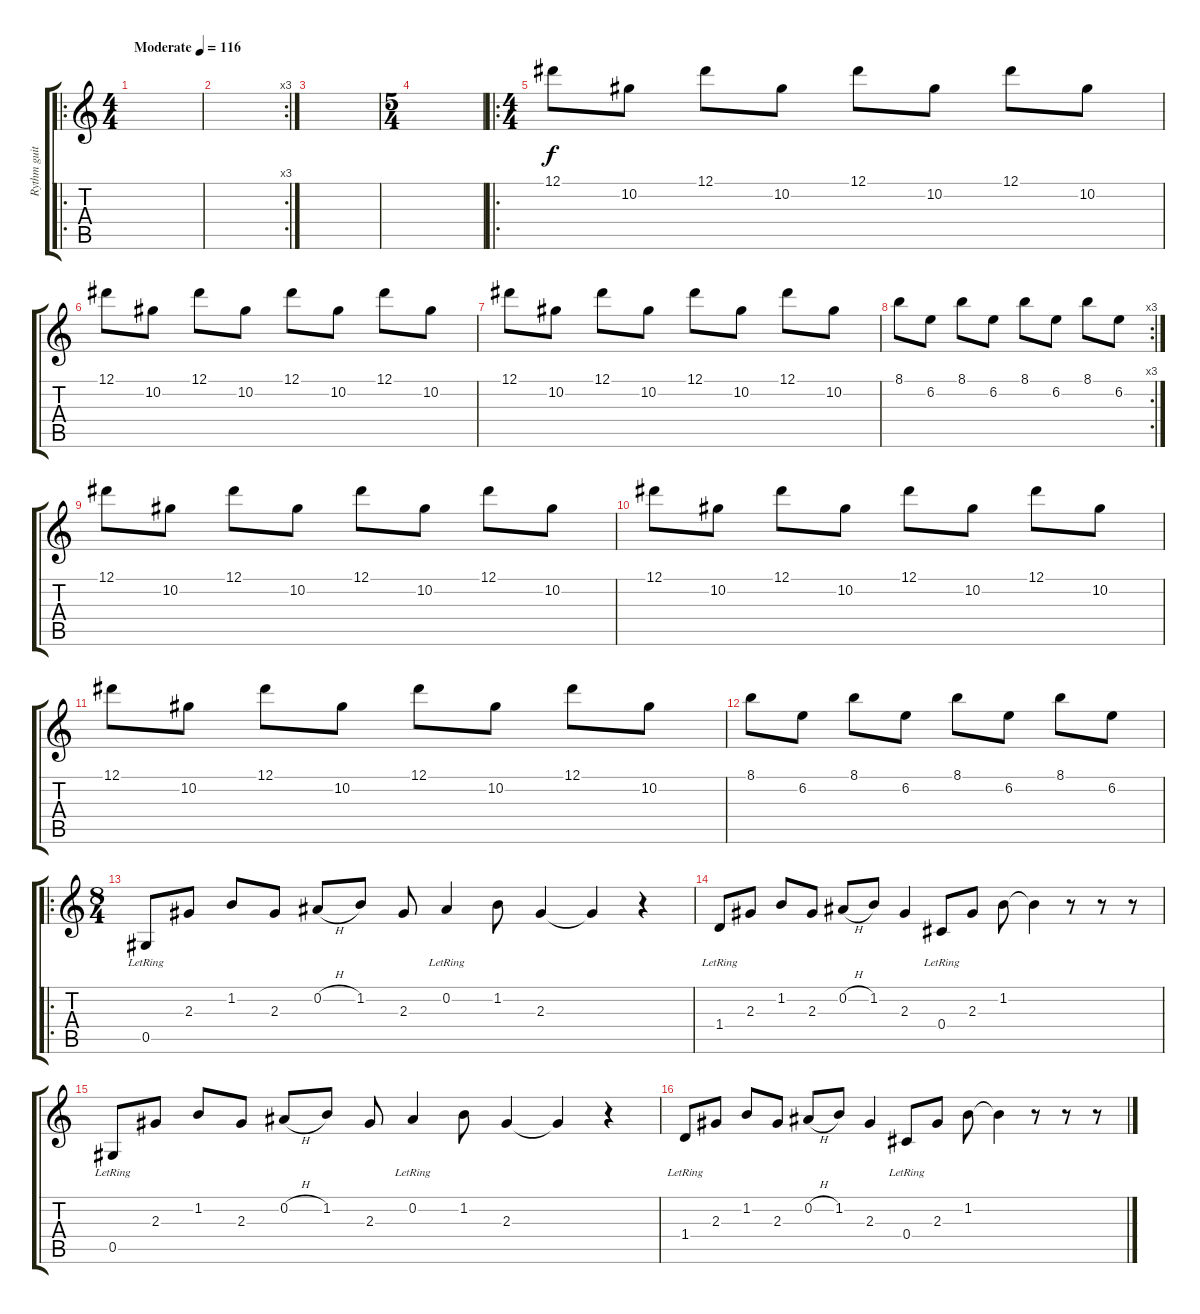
\track ("Rythm guitar 1" "Rythm guit") {instrument distortionguitar}
\staff {score tabs}
\tuning (Eb4 Bb3 Gb3 Db3 Ab2 Eb2) {hide}
\ro
\ts (4 4)
\tempo (116 "Moderate")
\clef g2
\ks c
|
\rc 3
|
|
\ts (5 4)
|
\ro
\ts (4 4)
12.1.8 10.2.8 12.1.8 10.2.8 12.1.8 10.2.8 12.1.8 10.2.8 |
12.1.8 10.2.8 12.1.8 10.2.8 12.1.8 10.2.8 12.1.8 10.2.8 |
12.1.8 10.2.8 12.1.8 10.2.8 12.1.8 10.2.8 12.1.8 10.2.8 |
\rc 3
8.1.8 6.2.8 8.1.8 6.2.8 8.1.8 6.2.8 8.1.8 6.2.8 |
12.1.8 10.2.8 12.1.8 10.2.8 12.1.8 10.2.8 12.1.8 10.2.8 |
12.1.8 10.2.8 12.1.8 10.2.8 12.1.8 10.2.8 12.1.8 10.2.8 |
12.1.8 10.2.8 12.1.8 10.2.8 12.1.8 10.2.8 12.1.8 10.2.8 |
8.1.8 6.2.8 8.1.8 6.2.8 8.1.8 6.2.8 8.1.8 6.2.8 |
\ro
\ts (8 4)
0.5{lr}.8{instrument electricguitarclean} 2.3.8 1.2.8 2.3.8 0.2{h}.8 1.2.8 2.3.8 0.2{lr}.4 1.2.8 2.3.4 2.3{t}.4 r.4 |
1.4{lr}.8{instrument electricguitarclean} 2.3.8 1.2.8 2.3.8 0.2{h}.8 1.2.8 2.3.4 0.4{lr}.8 2.3.8 1.2.8 1.2{t}.4 r.8 r.8 r.8 |
0.5{lr}.8{instrument electricguitarclean} 2.3.8 1.2.8 2.3.8 0.2{h}.8 1.2.8 2.3.8 0.2{lr}.4 1.2.8 2.3.4 2.3{t}.4 r.4 |
1.4{lr}.8{instrument electricguitarclean} 2.3.8 1.2.8 2.3.8 0.2{h}.8 1.2.8 2.3.4 0.4{lr}.8 2.3.8 1.2.8 1.2{t}.4 r.8 r.8 r.8
